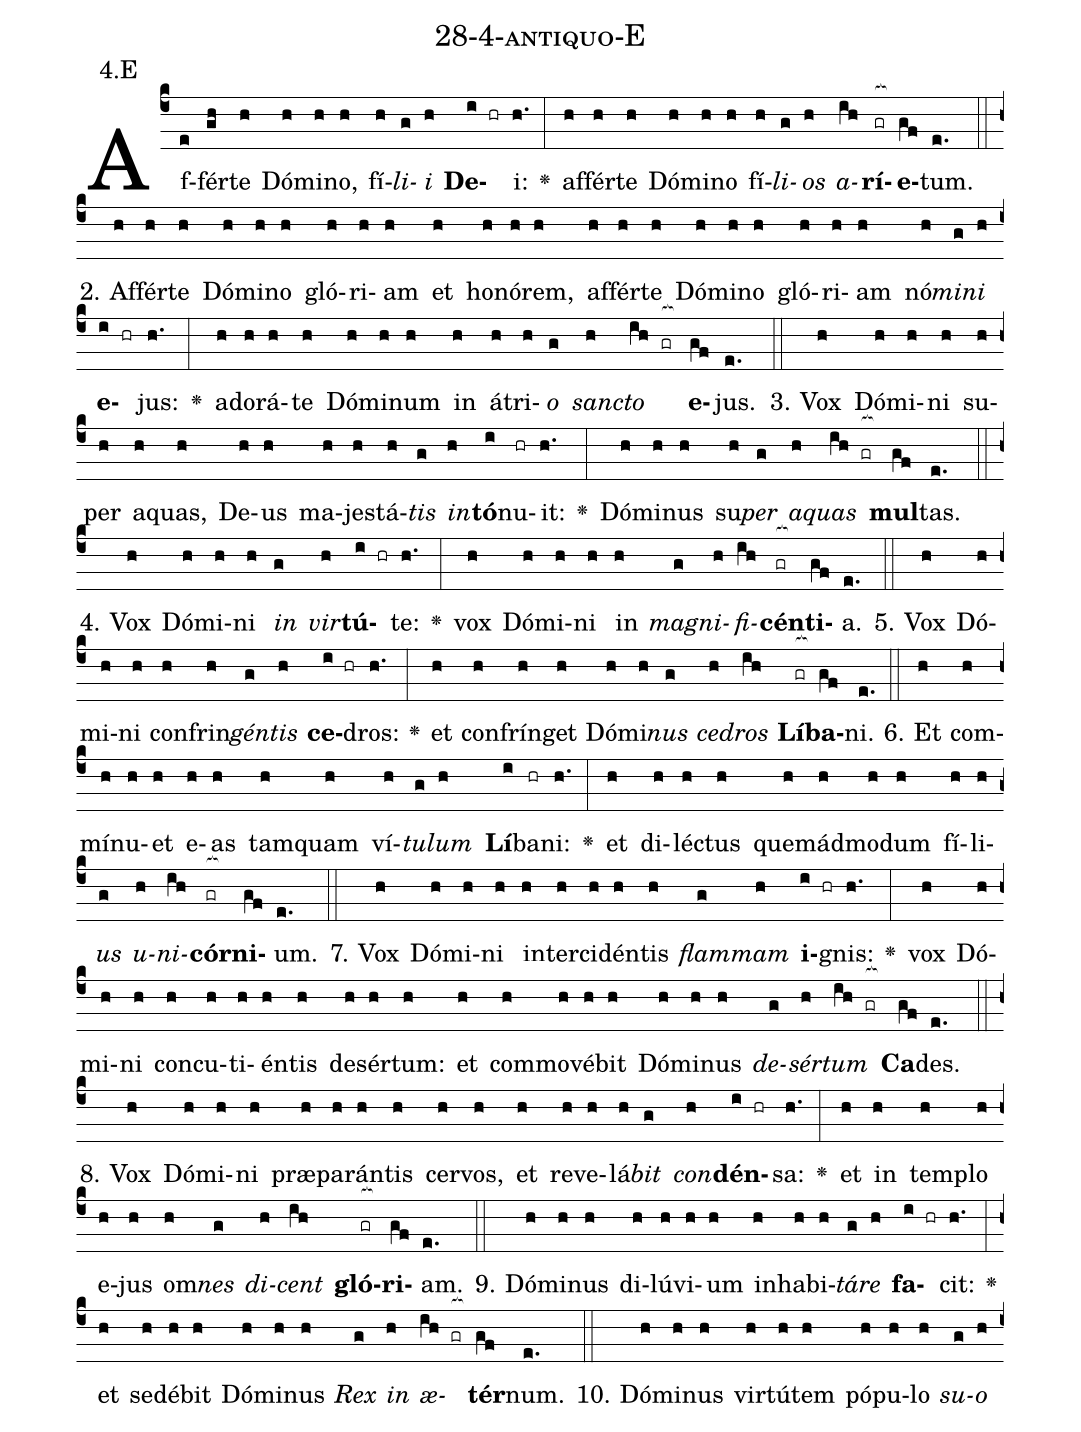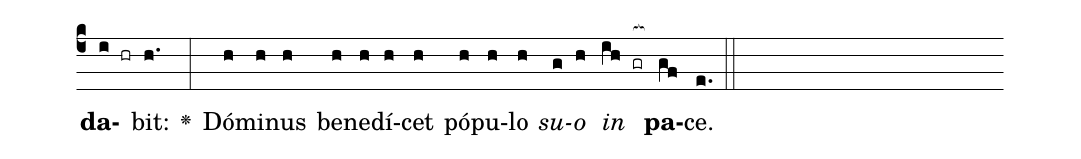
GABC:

name: 28-4-antiquo-E;
annotation: 4.E;
%%
(c4)Af(e)fér(gh)te(h) Dó(h)mi(h)no,(h) fí(h)<i>li</i>(g)<i>i</i>(h) <b>De</b>(i hr)i:(h.) <v>\greheightstar</v>(:) af(h)fér(h)te(h) Dó(h)mi(h)no(h) fí(h)<i>li</i>(g)<i>os</i>(h) <i>a</i>(ih)<b>rí</b>(gr[ocb:1{])<b>e</b>(gf[ocb:0}])tum.(e.) (::)
2. Af(h)fér(h)te(h) Dó(h)mi(h)no(h) gló(h)ri(h)am(h) et(h) ho(h)nó(h)rem,(h) af(h)fér(h)te(h) Dó(h)mi(h)no(h) gló(h)ri(h)am(h) nó(h)<i>mi</i>(g)<i>ni</i>(h) <b>e</b>(i hr)jus:(h.) <v>\greheightstar</v>(:) ad(h)o(h)rá(h)te(h) Dó(h)mi(h)num(h) in(h) á(h)tri(h)<i>o</i>(g) <i>sanc</i>(h)<i>to</i>(ih gr[ocb:1{]) <b>e</b>(gf[ocb:0}])jus.(e.) (::)
3. Vox(h) Dó(h)mi(h)ni(h) su(h)per(h) a(h)quas,(h) De(h)us(h) ma(h)jes(h)tá(h)<i>tis</i>(g) <i>in</i>(h)<b>tó</b>(i)nu(hr)it:(h.) <v>\greheightstar</v>(:) Dó(h)mi(h)nus(h) su(h)<i>per</i>(g) <i>a</i>(h)<i>quas</i>(ih gr[ocb:1{]) <b>mul</b>(gf[ocb:0}])tas.(e.) (::)
4. Vox(h) Dó(h)mi(h)ni(h) <i>in</i>(g) <i>vir</i>(h)<b>tú</b>(i hr)te:(h.) <v>\greheightstar</v>(:) vox(h) Dó(h)mi(h)ni(h) in(h) <i>ma</i>(g)<i>gni</i>(h)<i>fi</i>(ih)<b>cén</b>(gr[ocb:1{])<b>ti</b>(gf[ocb:0}])a.(e.) (::)
5. Vox(h) Dó(h)mi(h)ni(h) con(h)frin(h)<i>gén</i>(g)<i>tis</i>(h) <b>ce</b>(i hr)dros:(h.) <v>\greheightstar</v>(:) et(h) con(h)frín(h)get(h) Dó(h)mi(h)<i>nus</i>(g) <i>ce</i>(h)<i>dros</i>(ih) <b>Lí</b>(gr[ocb:1{])<b>ba</b>(gf[ocb:0}])ni.(e.) (::)
6. Et(h) com(h)mí(h)nu(h)et(h) e(h)as(h) tam(h)quam(h) ví(h)<i>tu</i>(g)<i>lum</i>(h) <b>Lí</b>(i)ba(hr)ni:(h.) <v>\greheightstar</v>(:) et(h) di(h)léc(h)tus(h) quem(h)ád(h)mo(h)dum(h) fí(h)li(h)<i>us</i>(g) <i>u</i>(h)<i>ni</i>(ih)<b>cór</b>(gr[ocb:1{])<b>ni</b>(gf[ocb:0}])um.(e.) (::)
7. Vox(h) Dó(h)mi(h)ni(h) in(h)ter(h)ci(h)dén(h)tis(h) <i>flam</i>(g)<i>mam</i>(h) <b>i</b>(i hr)gnis:(h.) <v>\greheightstar</v>(:) vox(h) Dó(h)mi(h)ni(h) con(h)cu(h)ti(h)én(h)tis(h) de(h)sér(h)tum:(h) et(h) com(h)mo(h)vé(h)bit(h) Dó(h)mi(h)nus(h) <i>de</i>(g)<i>sér</i>(h)<i>tum</i>(ih gr[ocb:1{]) <b>Ca</b>(gf[ocb:0}])des.(e.) (::)
8. Vox(h) Dó(h)mi(h)ni(h) præ(h)pa(h)rán(h)tis(h) cer(h)vos,(h) et(h) re(h)ve(h)lá(h)<i>bit</i>(g) <i>con</i>(h)<b>dén</b>(i hr)sa:(h.) <v>\greheightstar</v>(:) et(h) in(h) tem(h)plo(h) e(h)jus(h) om(h)<i>nes</i>(g) <i>di</i>(h)<i>cent</i>(ih) <b>gló</b>(gr[ocb:1{])<b>ri</b>(gf[ocb:0}])am.(e.) (::)
9. Dó(h)mi(h)nus(h) di(h)lú(h)vi(h)um(h) in(h)ha(h)bi(h)<i>tá</i>(g)<i>re</i>(h) <b>fa</b>(i hr)cit:(h.) <v>\greheightstar</v>(:) et(h) se(h)dé(h)bit(h) Dó(h)mi(h)nus(h) <i>Rex</i>(g) <i>in</i>(h) <i>æ</i>(ih gr[ocb:1{])<b>tér</b>(gf[ocb:0}])num.(e.) (::)
10. Dó(h)mi(h)nus(h) vir(h)tú(h)tem(h) pó(h)pu(h)lo(h) <i>su</i>(g)<i>o</i>(h) <b>da</b>(i hr)bit:(h.) <v>\greheightstar</v>(:) Dó(h)mi(h)nus(h) be(h)ne(h)dí(h)cet(h) pó(h)pu(h)lo(h) <i>su</i>(g)<i>o</i>(h) <i>in</i>(ih gr[ocb:1{]) <b>pa</b>(gf[ocb:0}])ce.(e.) (::)
